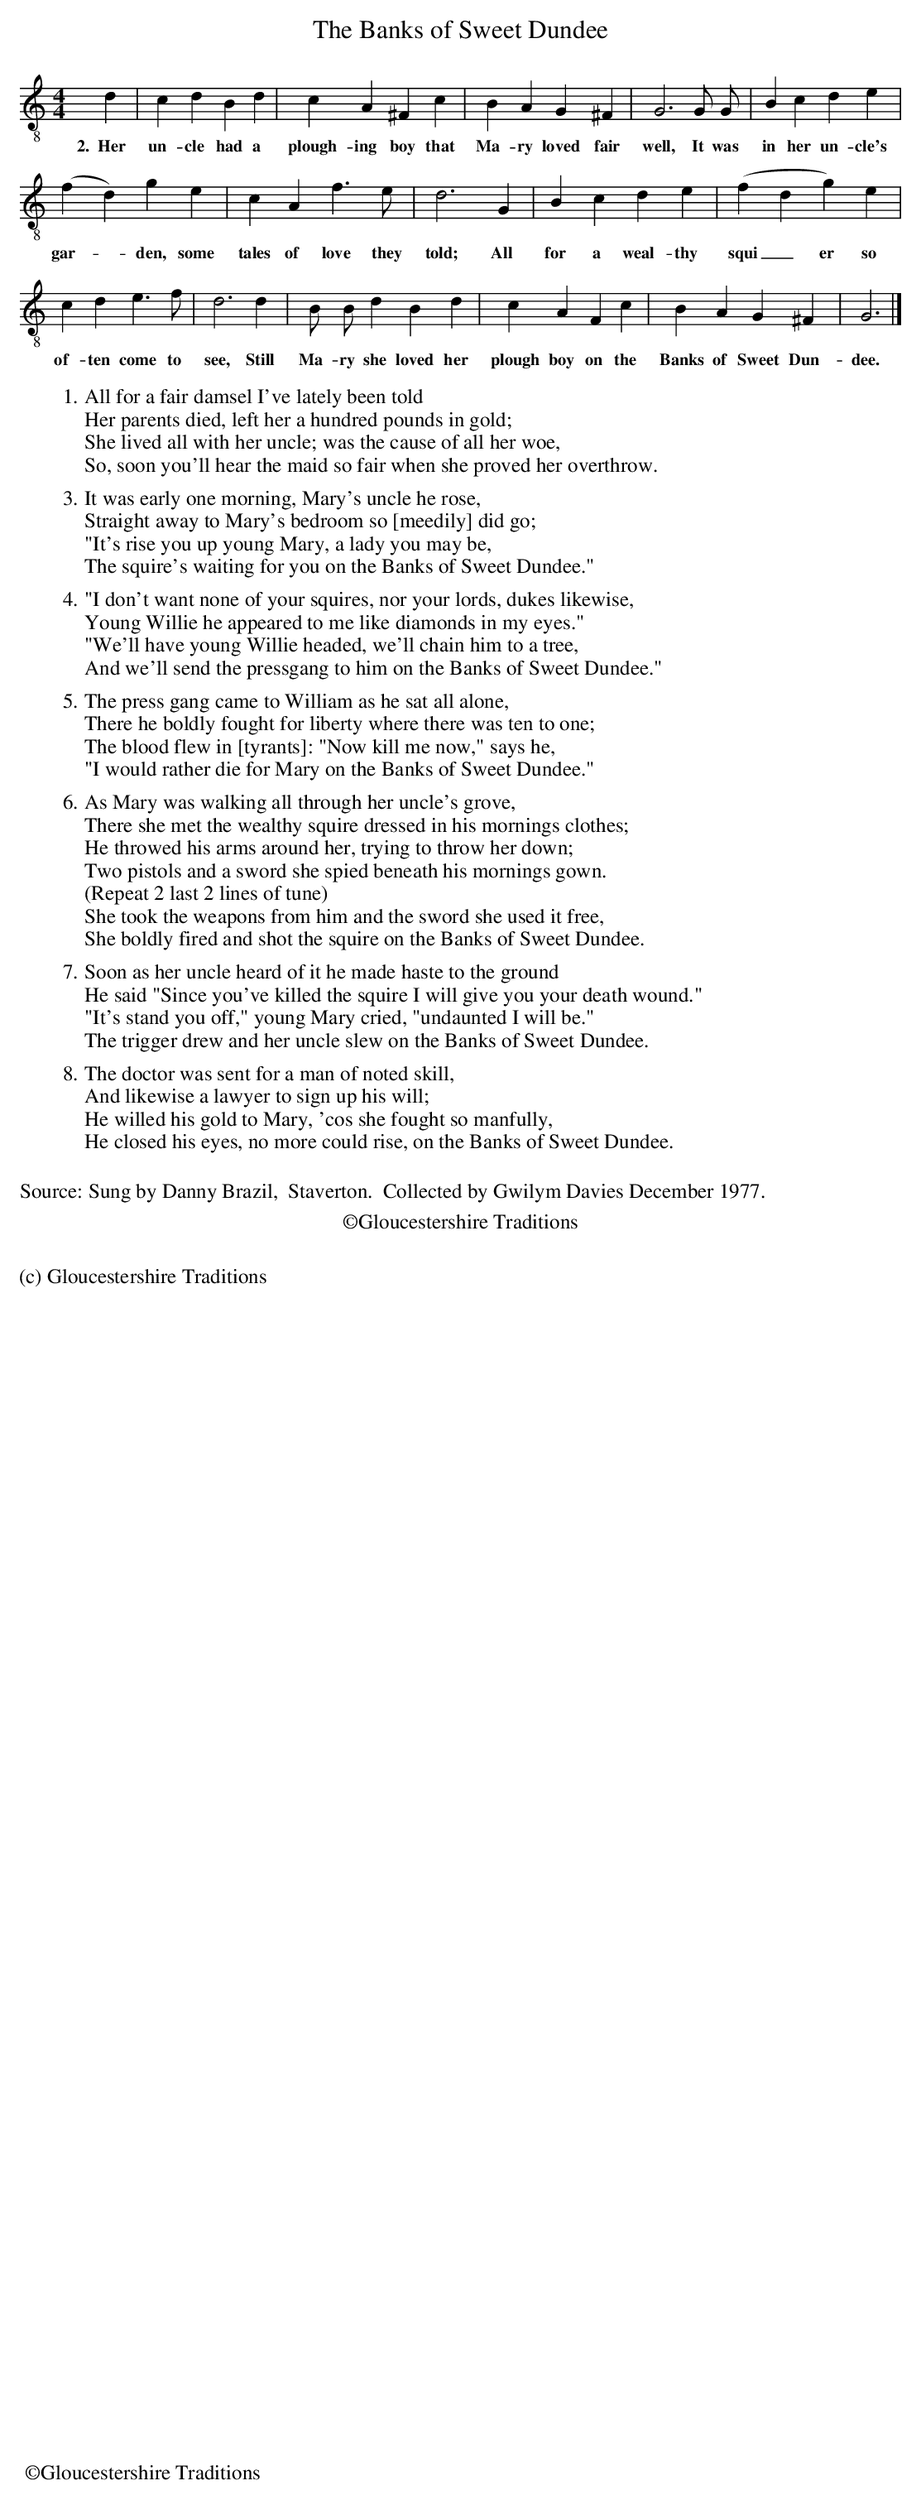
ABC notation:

X:1
T:The Banks of Sweet Dundee
M:4/4
L:1/4
K:Gmix clef=treble-8
d | cdBd | cA^Fc | BAG^F | G3G/2 G/2 | Bcde|
w:2.~~Her un-cle had a plough-ing boy that Ma-ry loved fair well, It was in her un-cle's
(f d)ge | cAf>e | d3G | Bcde | (fdg)e |
w:gar-* den, some tales of love they told; All for a weal-thy squi_er so
cde>f |d3d | B/2 B/2dBd | cAFc | BAG^F | G3 |]
w:of-ten come to see, Still Ma-ry she loved  her  plough boy on the Banks of Sweet Dun-dee.
%%vskip 8
W:1. All for a fair damsel I've lately been told
W:Her parents died, left her a hundred pounds in gold;
W:She lived all with her uncle; was the cause of all her woe,
W:So, soon you'll hear the maid so fair when she proved her overthrow.
%%vskip 8
W:3.It was early one morning, Mary's uncle he rose,
W:Straight away to Mary's bedroom so [meedily] did go;
W:"It's rise you up young Mary, a lady you may be,
W:The squire's waiting for you on the Banks of Sweet Dundee."
%%vskip 8
W:4. "I don't want none of your squires, nor your lords, dukes likewise,
W:Young Willie he appeared to me like diamonds in my eyes."
W:"We'll have young Willie headed, we'll chain him to a tree,
W:And we'll send the pressgang to him on the Banks of Sweet Dundee."
%%vskip 8
W:5.The press gang came to William as he sat all alone,
W:There he boldly fought for liberty where there was ten to one;
W:The blood flew in [tyrants]: "Now kill me now," says he,
W:"I would rather die for Mary on the Banks of Sweet Dundee."
%%vskip 8
W:6. As Mary was walking all through her uncle's grove,
W:There she met the wealthy squire dressed in his mornings clothes;
W:He throwed his arms around her, trying to throw her down;
W:Two pistols and a sword she spied beneath his mornings gown.
W:(Repeat 2 last 2 lines of tune)
W:She took the weapons from him and the sword she used it free,
W:She boldly fired and shot the squire on the Banks of Sweet Dundee.
%%vskip 8
W:7. Soon as her uncle heard of it he made haste to the ground
W:He said "Since you've killed the squire I will give you your death wound."
W:"It's stand you off," young Mary cried, "undaunted I will be."
W:The trigger drew and her uncle slew on the Banks of Sweet Dundee.
%%vskip 8
W:8. The doctor was sent for a man of noted skill,
W:And likewise a lawyer to sign up his will;
W:He willed his gold to Mary, 'cos she fought so manfully,
W:He closed his eyes, no more could rise, on the Banks of Sweet Dundee.
W:
